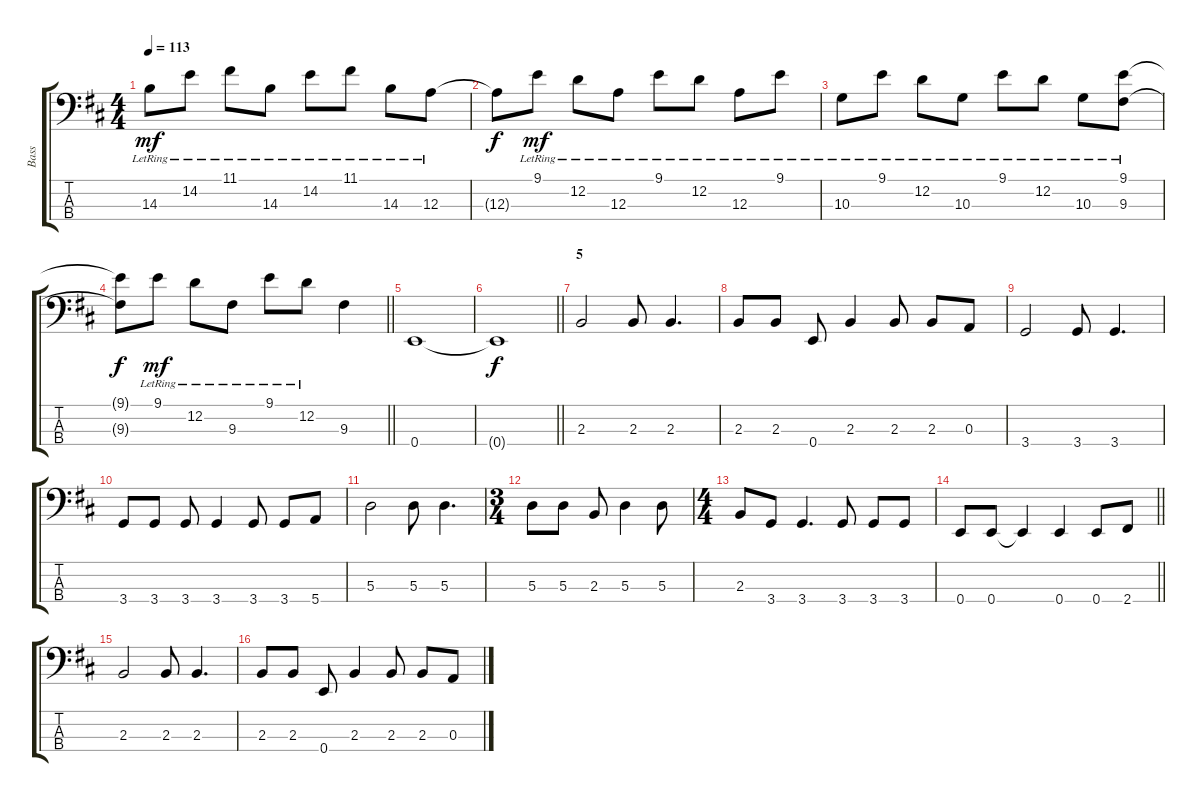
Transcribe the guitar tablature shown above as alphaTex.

\track ("Bass" "Bass") {instrument electricbassfinger}
\staff {score tabs}
\tuning (G2 D2 A1 E1) {hide}
\ts (4 4)
\section ("" "")
\tempo 113
\clef f4
\ks bminor
14.3{lr}.8{dy mf} 14.2{lr}.8 11.1{lr}.8 14.3{lr}.8 14.2{lr}.8 11.1{lr}.8 14.3{lr}.8 12.3{lr}.8 |
12.3{t}.8{dy f} 9.1{lr}.8{dy mf} 12.2{lr}.8 12.3{lr}.8 9.1{lr}.8 12.2{lr}.8 12.3{lr}.8 9.1{lr}.8 |
10.3{lr}.8 9.1{lr}.8 12.2{lr}.8 10.3{lr}.8 9.1{lr}.8 12.2{lr}.8 10.3{lr}.8 (9.1{lr} 9.3{lr}).8 |
\barLineRight lightlight
(9.1{t} 9.3{t}).8{dy f} 9.1{lr}.8{dy mf} 12.2{lr}.8 9.3{lr}.8 9.1{lr}.8 12.2{lr}.8 9.3.4 |
\section ("" "")
0.4.1 |
\barLineRight lightlight
0.4{t}.1{dy f} |
\section ("" "5")
2.3.2{instrument electricbassfinger} 2.3.8 2.3.4{d} |
2.3.8 2.3.8 0.4.8 2.3.4 2.3.8 2.3.8 0.3.8 |
3.4.2 3.4.8 3.4.4{d} |
3.4.8 3.4.8 3.4.8 3.4.4 3.4.8 3.4.8 5.4.8 |
5.3.2 5.3.8 5.3.4{d} |
\ts (3 4)
5.3.8 5.3.8 2.3.8 5.3.4 5.3.8 |
\ts (4 4)
2.3.8 3.4.8 3.4.4{d} 3.4.8 3.4.8 3.4.8 |
\barLineRight lightlight
0.4.8 0.4.8 0.4{t}.4 0.4.4 0.4.8 2.4.8 |
\section ("" "")
2.3.2 2.3.8 2.3.4{d} |
2.3.8 2.3.8 0.4.8 2.3.4 2.3.8 2.3.8 0.3.8
